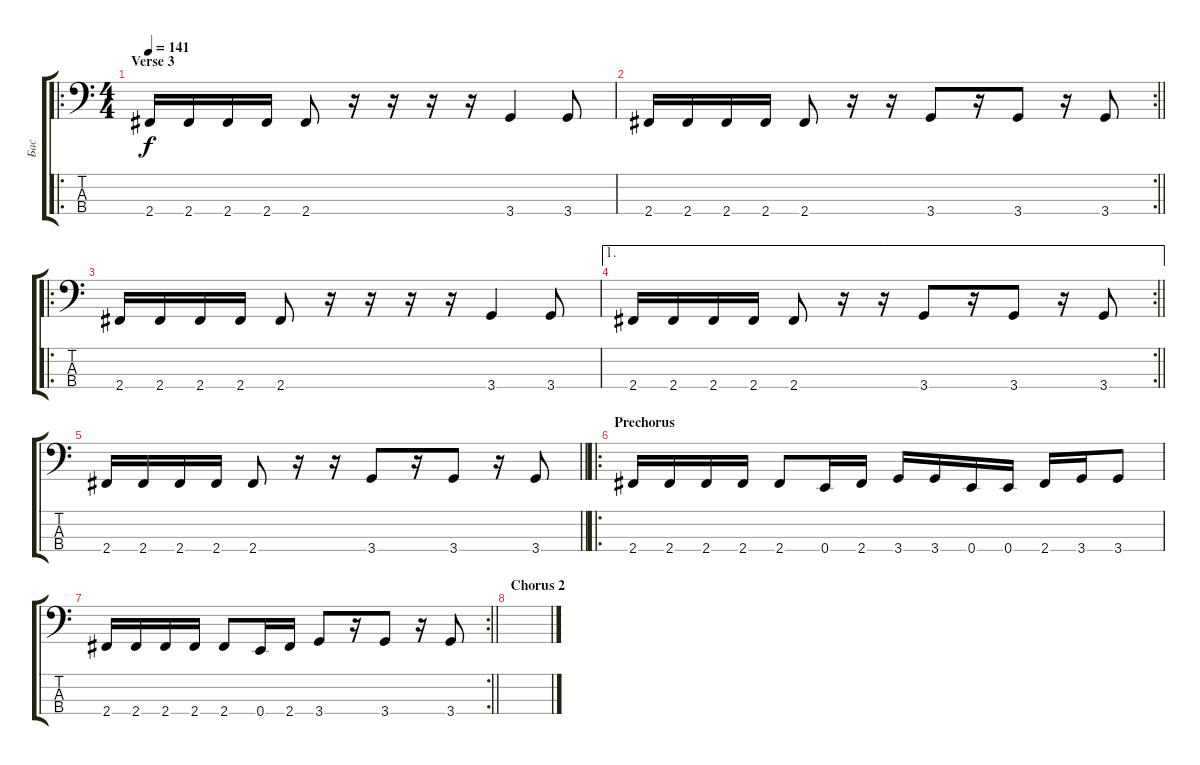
\track ("Бас" "Бас") {instrument electricbasspick}
\staff {score tabs}
\tuning (G2 D2 A1 E1) {hide}
\ro
\ts (4 4)
\section ("" "Verse 3")
\tempo 141
\clef f4
\ks c
2.4.16{dy f} 2.4.16 2.4.16 2.4.16 2.4.8 r.16 r.16 r.16 r.16 3.4.4 3.4.8 |
\rc 2
\barLineRight lightlight
2.4.16 2.4.16 2.4.16 2.4.16 2.4.8 r.16 r.16 3.4.8 r.16 3.4.8 r.16 3.4.8 |
\ro
2.4.16 2.4.16 2.4.16 2.4.16 2.4.8 r.16 r.16 r.16 r.16 3.4.4 3.4.8 |
\ae 1
\rc 2
\barLineRight lightlight
2.4.16 2.4.16 2.4.16 2.4.16 2.4.8 r.16 r.16 3.4.8 r.16 3.4.8 r.16 3.4.8 |
\barLineRight lightlight
2.4.16 2.4.16 2.4.16 2.4.16 2.4.8 r.16 r.16 3.4.8 r.16 3.4.8 r.16 3.4.8 |
\ro
\section ("" "Prechorus")
2.4.16 2.4.16 2.4.16 2.4.16 2.4.8 0.4.16 2.4.16 3.4.16 3.4.16 0.4.16 0.4.16 2.4.16 3.4.16 3.4.8 |
\rc 2
\barLineRight lightlight
2.4.16 2.4.16 2.4.16 2.4.16 2.4.8 0.4.16 2.4.16 3.4.8 r.16 3.4.8 r.16 3.4.8 |
\section ("" "Chorus 2")
